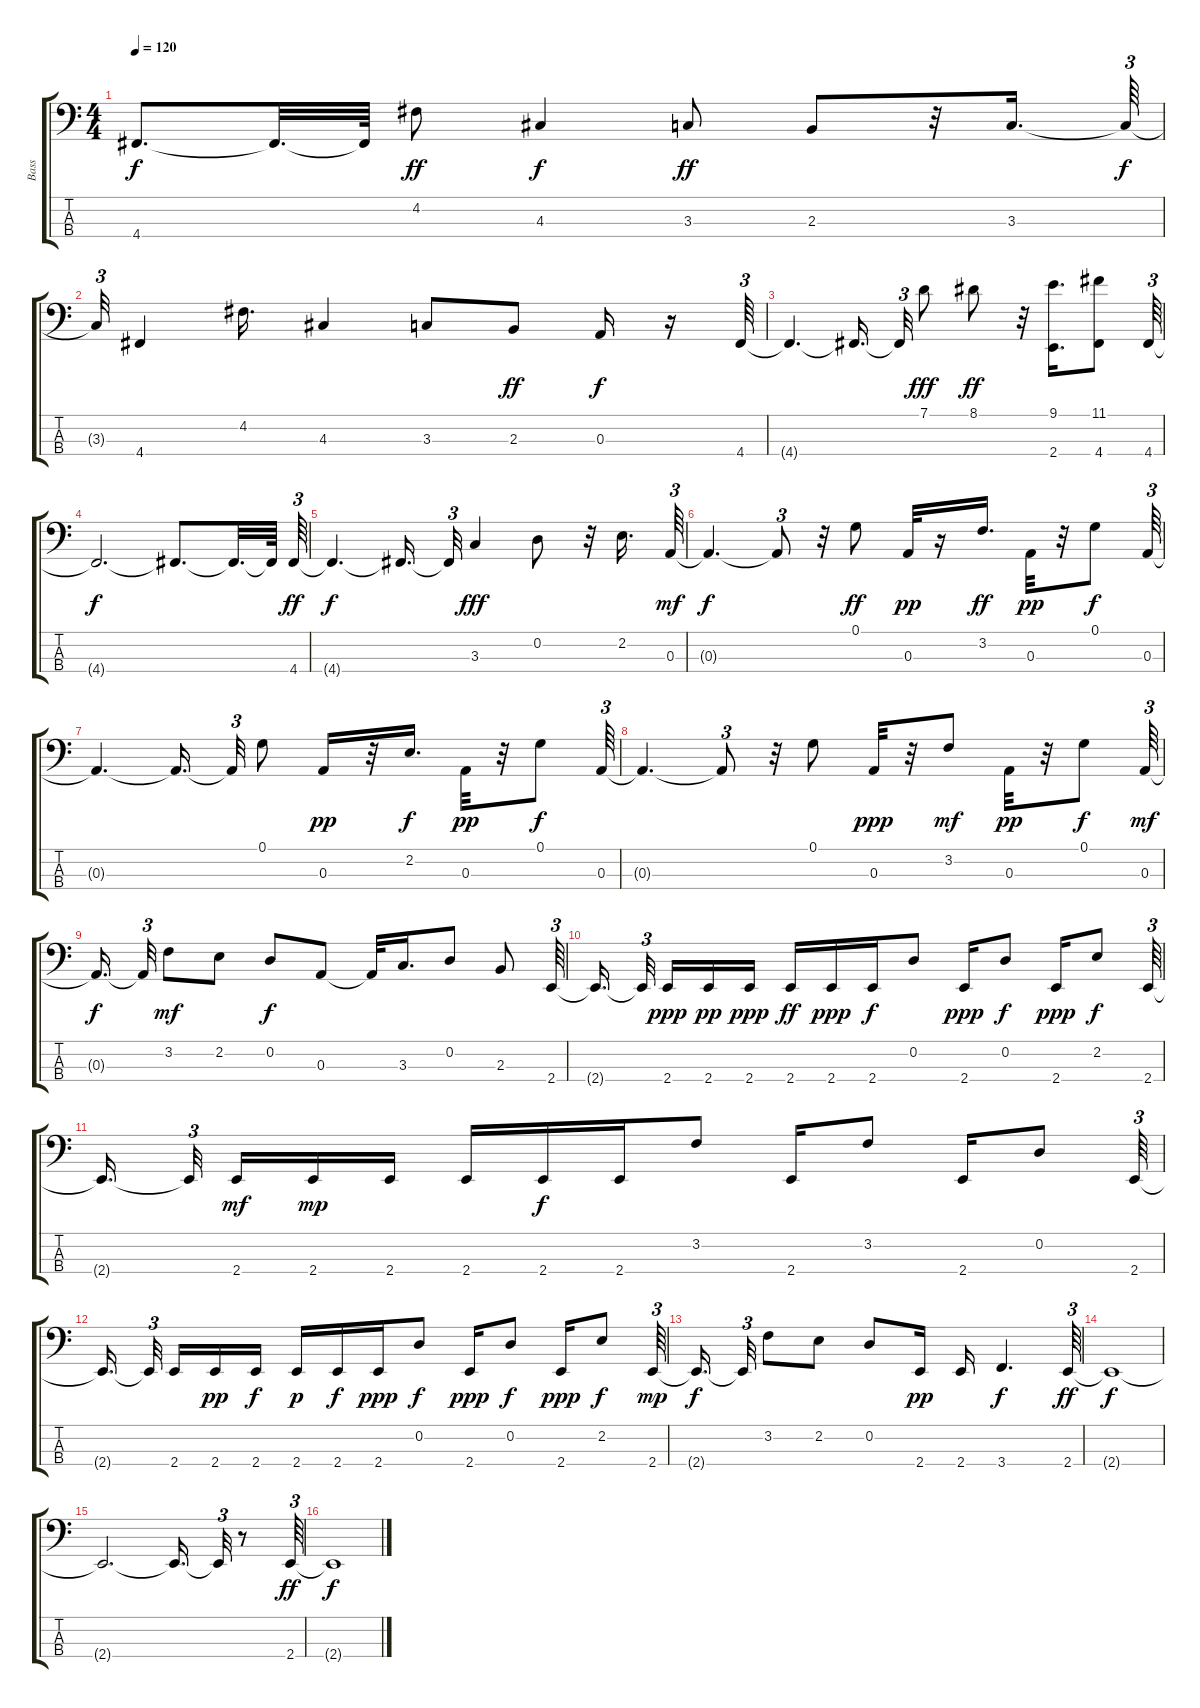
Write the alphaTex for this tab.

\track ("Bass" "Bass") {instrument electricbasspick}
\staff {score tabs}
\tuning (G2 D2 A1 D1) {hide}
\ts (4 4)
\tempo 120
\clef f4
\ks c
4.4{t}.8{d dy f} 4.4{t}.32{d} 4.4{t}.64 4.2.8{dy ff} 4.3.4{dy f} 3.3.8{dy ff} 2.3.8 r.32 3.3.16{d} 3.3{t}.64{tu (3 2) dy f} |
3.3{t}.32{tu (3 2)} 4.4.4 4.2.16{d} 4.3.4 3.3.8 2.3.8{dy ff} 0.3.16{dy f} r.16 4.4.64{tu (3 2)} |
4.4{t}.4{d} 4.4{t}.16{d} 4.4{t}.32{tu (3 2)} 7.1.8{dy fff} 8.1.8{dy ff} r.32 (9.1 2.4).16{d} (11.1 4.4).8 4.4.64{tu (3 2)} |
4.4{t}.2{d dy f} 4.4{t}.8{d} 4.4{t}.32{d} 4.4{t}.64 4.4.64{tu (3 2) dy ff} |
4.4{t}.4{d dy f} 4.4{t}.16{d} 4.4{t}.32{tu (3 2)} 3.3.4{dy fff} 0.2.8 r.32 2.2.16{d} 0.3.64{tu (3 2) dy mf} |
0.3{t}.4{d dy f} 0.3{t}.8{tu (3 2)} r.32 0.1.8{dy ff} 0.3.32{dy pp} r.16 3.2.16{d dy ff} 0.3.32{dy pp} r.32 0.1.8{dy f} 0.3.64{tu (3 2)} |
0.3{t}.4{d} 0.3{t}.16{d} 0.3{t}.32{tu (3 2)} 0.1.8 0.3.16{dy pp} r.32 2.2.16{d dy f} 0.3.32{dy pp} r.32 0.1.8{dy f} 0.3.64{tu (3 2)} |
0.3{t}.4{d} 0.3{t}.8{tu (3 2)} r.32 0.1.8 0.3.32{dy ppp} r.32 3.2.8{dy mf} 0.3.32{dy pp} r.32 0.1.8{dy f} 0.3.64{tu (3 2) dy mf} |
0.3{t}.16{d dy f} 0.3{t}.32{tu (3 2)} 3.2.8{dy mf} 2.2.8 0.2.8{dy f} 0.3.8 0.3{t}.32 3.3.16{d} 0.2.8 2.3.8 2.4.64{tu (3 2)} |
2.4{t}.16{d} 2.4{t}.32{tu (3 2)} 2.4.16{dy ppp} 2.4.16{dy pp} 2.4.16{dy ppp} 2.4.16{dy ff} 2.4.16{dy ppp} 2.4.16{dy f} 0.2.8 2.4.16{dy ppp} 0.2.8{dy f} 2.4.16{dy ppp} 2.2.8{dy f} 2.4.64{tu (3 2)} |
2.4{t}.16{d} 2.4{t}.32{tu (3 2)} 2.4.16{dy mf} 2.4.16{dy mp} 2.4.16 2.4.16 2.4.16{dy f} 2.4.16 3.2.8 2.4.16 3.2.8 2.4.16 0.2.8 2.4.64{tu (3 2)} |
2.4{t}.16{d} 2.4{t}.32{tu (3 2)} 2.4.16 2.4.16{dy pp} 2.4.16{dy f} 2.4.16{dy p} 2.4.16{dy f} 2.4.16{dy ppp} 0.2.8{dy f} 2.4.16{dy ppp} 0.2.8{dy f} 2.4.16{dy ppp} 2.2.8{dy f} 2.4.64{tu (3 2) dy mp} |
2.4{t}.16{d dy f} 2.4{t}.32{tu (3 2)} 3.2.8 2.2.8 0.2.8 2.4.16{dy pp} 2.4.16 3.4.4{d dy f} 2.4.64{tu (3 2) dy ff} |
2.4{t}.1{dy f} |
2.4{t}.2{d} 2.4{t}.16{d} 2.4{t}.32{tu (3 2)} r.8 2.4.64{tu (3 2) dy ff} |
2.4{t}.1{dy f}
